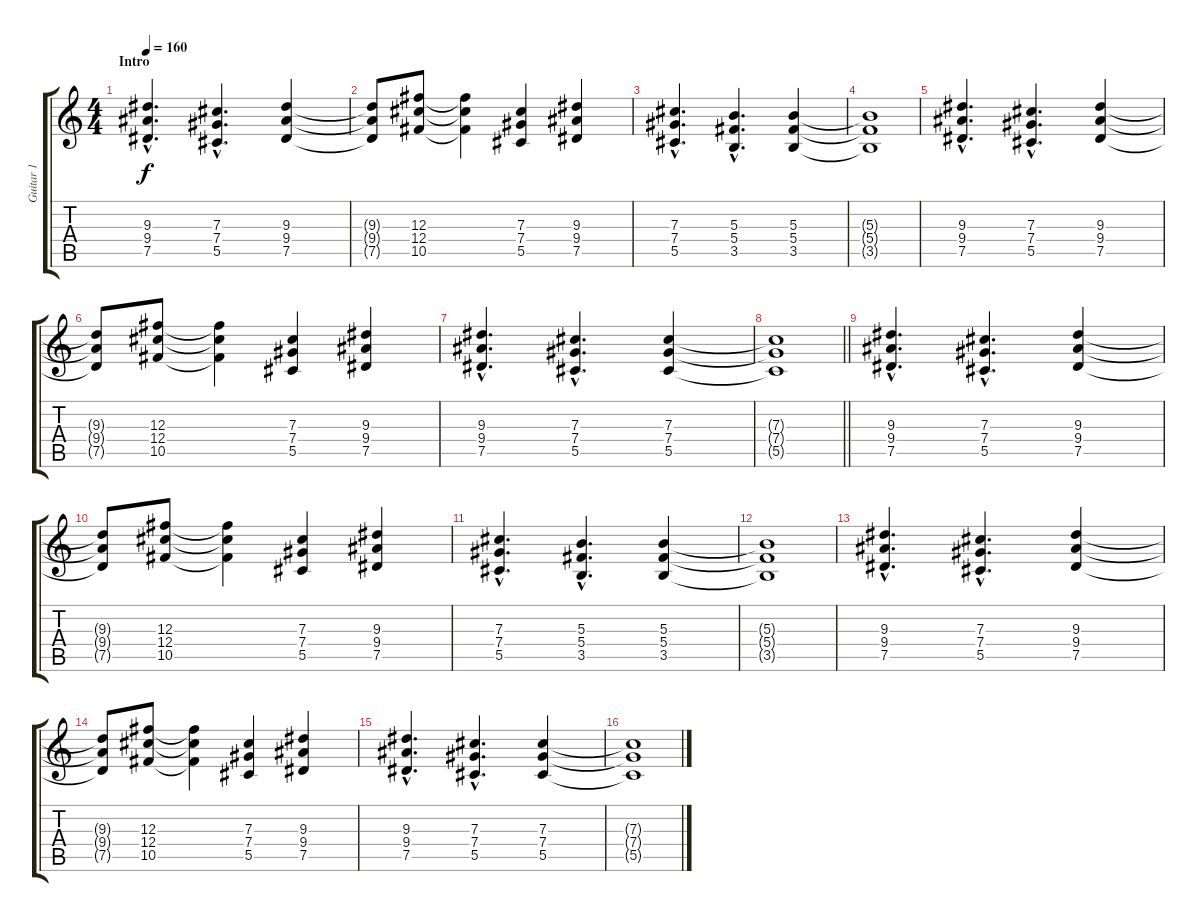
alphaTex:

\track ("Guitar 1" "Guitar 1") {instrument distortionguitar}
\staff {score tabs}
\tuning (Eb4 Bb3 Gb3 Db3 Ab2 Eb2) {hide}
\ts (4 4)
\section ("" "Intro")
\tempo 160
\clef g2
\ks c
(9.3{hac} 9.4{hac} 7.5{hac}).4{d dy f instrument distortionguitar} (7.3{hac} 7.4{hac} 5.5{hac}).4{d} (9.3 9.4 7.5).4 |
(9.3{t} 9.4{t} 7.5{t}).8 (12.3 12.4 10.5).8 (12.3{t} 12.4{t} 10.5{t}).4 (7.3 7.4 5.5).4 (9.3 9.4 7.5).4 |
(7.3{hac} 7.4{hac} 5.5{hac}).4{d} (5.3{hac} 5.4{hac} 3.5{hac}).4{d} (5.3 5.4 3.5).4 |
(5.3{t} 5.4{t} 3.5{t}).1 |
(9.3{hac} 9.4{hac} 7.5{hac}).4{d} (7.3{hac} 7.4{hac} 5.5{hac}).4{d} (9.3 9.4 7.5).4 |
(9.3{t} 9.4{t} 7.5{t}).8 (12.3 12.4 10.5).8 (12.3{t} 12.4{t} 10.5{t}).4 (7.3 7.4 5.5).4 (9.3 9.4 7.5).4 |
(9.3{hac} 9.4{hac} 7.5{hac}).4{d} (7.3{hac} 7.4{hac} 5.5{hac}).4{d} (7.3 7.4 5.5).4 |
\barLineRight lightlight
(7.3{t} 7.4{t} 5.5{t}).1 |
(9.3{hac} 9.4{hac} 7.5{hac}).4{d} (7.3{hac} 7.4{hac} 5.5{hac}).4{d} (9.3 9.4 7.5).4 |
(9.3{t} 9.4{t} 7.5{t}).8 (12.3 12.4 10.5).8 (12.3{t} 12.4{t} 10.5{t}).4 (7.3 7.4 5.5).4 (9.3 9.4 7.5).4 |
(7.3{hac} 7.4{hac} 5.5{hac}).4{d} (5.3{hac} 5.4{hac} 3.5{hac}).4{d} (5.3 5.4 3.5).4 |
(5.3{t} 5.4{t} 3.5{t}).1 |
(9.3{hac} 9.4{hac} 7.5{hac}).4{d} (7.3{hac} 7.4{hac} 5.5{hac}).4{d} (9.3 9.4 7.5).4 |
(9.3{t} 9.4{t} 7.5{t}).8 (12.3 12.4 10.5).8 (12.3{t} 12.4{t} 10.5{t}).4 (7.3 7.4 5.5).4 (9.3 9.4 7.5).4 |
(9.3{hac} 9.4{hac} 7.5{hac}).4{d} (7.3{hac} 7.4{hac} 5.5{hac}).4{d} (7.3 7.4 5.5).4 |
(7.3{t} 7.4{t} 5.5{t}).1
